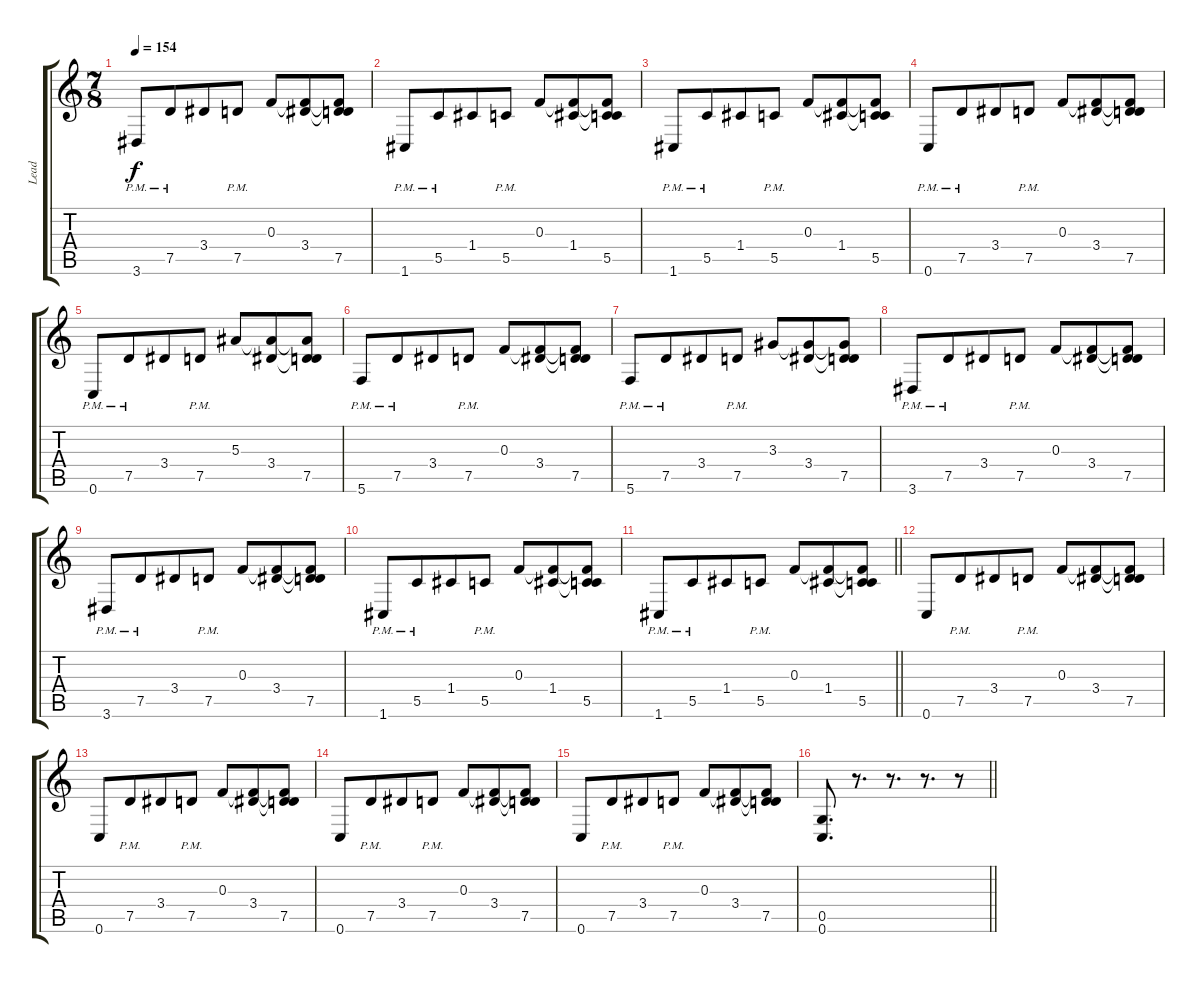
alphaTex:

\track ("Lead" "Lead") {instrument distortionguitar}
\staff {score tabs}
\tuning (D4 A3 F3 C3 G2 C2) {hide}
\ts (7 8)
\tempo 154
\clef g2
\ks c
3.6{pm}.8{dy f} 7.5{pm}.8 3.4.8 7.5{pm}.8 0.3.8 (0.3{t} 3.4).8 (0.3{t} 3.4{t} 7.5).8 |
1.6{pm}.8 5.5{pm}.8 1.4.8 5.5{pm}.8 0.3.8 (0.3{t} 1.4).8 (0.3{t} 1.4{t} 5.5).8 |
1.6{pm}.8 5.5{pm}.8 1.4.8 5.5{pm}.8 0.3.8 (0.3{t} 1.4).8 (0.3{t} 1.4{t} 5.5).8 |
0.6{pm}.8 7.5{pm}.8 3.4.8 7.5{pm}.8 0.3.8 (0.3{t} 3.4).8 (0.3{t} 3.4{t} 7.5).8 |
0.6{pm}.8 7.5{pm}.8 3.4.8 7.5{pm}.8 5.3.8 (5.3{t} 3.4).8 (5.3{t} 3.4{t} 7.5).8 |
5.6{pm}.8 7.5{pm}.8 3.4.8 7.5{pm}.8 0.3.8 (0.3{t} 3.4).8 (0.3{t} 3.4{t} 7.5).8 |
5.6{pm}.8 7.5{pm}.8 3.4.8 7.5{pm}.8 3.3.8 (3.3{t} 3.4).8 (3.3{t} 3.4{t} 7.5).8 |
3.6{pm}.8 7.5{pm}.8 3.4.8 7.5{pm}.8 0.3.8 (0.3{t} 3.4).8 (0.3{t} 3.4{t} 7.5).8 |
3.6{pm}.8 7.5{pm}.8 3.4.8 7.5{pm}.8 0.3.8 (0.3{t} 3.4).8 (0.3{t} 3.4{t} 7.5).8 |
1.6{pm}.8 5.5{pm}.8 1.4.8 5.5{pm}.8 0.3.8 (0.3{t} 1.4).8 (0.3{t} 1.4{t} 5.5).8 |
\barLineRight lightlight
1.6{pm}.8 5.5{pm}.8 1.4.8 5.5{pm}.8 0.3.8 (0.3{t} 1.4).8 (0.3{t} 1.4{t} 5.5).8 |
\section ("" "")
0.6.8 7.5{pm}.8 3.4.8 7.5{pm}.8 0.3.8 (0.3{t} 3.4).8 (0.3{t} 3.4{t} 7.5).8 |
0.6.8 7.5{pm}.8 3.4.8 7.5{pm}.8 0.3.8 (0.3{t} 3.4).8 (0.3{t} 3.4{t} 7.5).8 |
0.6.8 7.5{pm}.8 3.4.8 7.5{pm}.8 0.3.8 (0.3{t} 3.4).8 (0.3{t} 3.4{t} 7.5).8 |
0.6.8 7.5{pm}.8 3.4.8 7.5{pm}.8 0.3.8 (0.3{t} 3.4).8 (0.3{t} 3.4{t} 7.5).8 |
\barLineRight lightlight
(0.5 0.6).8{d} r.8{d} r.8{d} r.8{d} r.8
